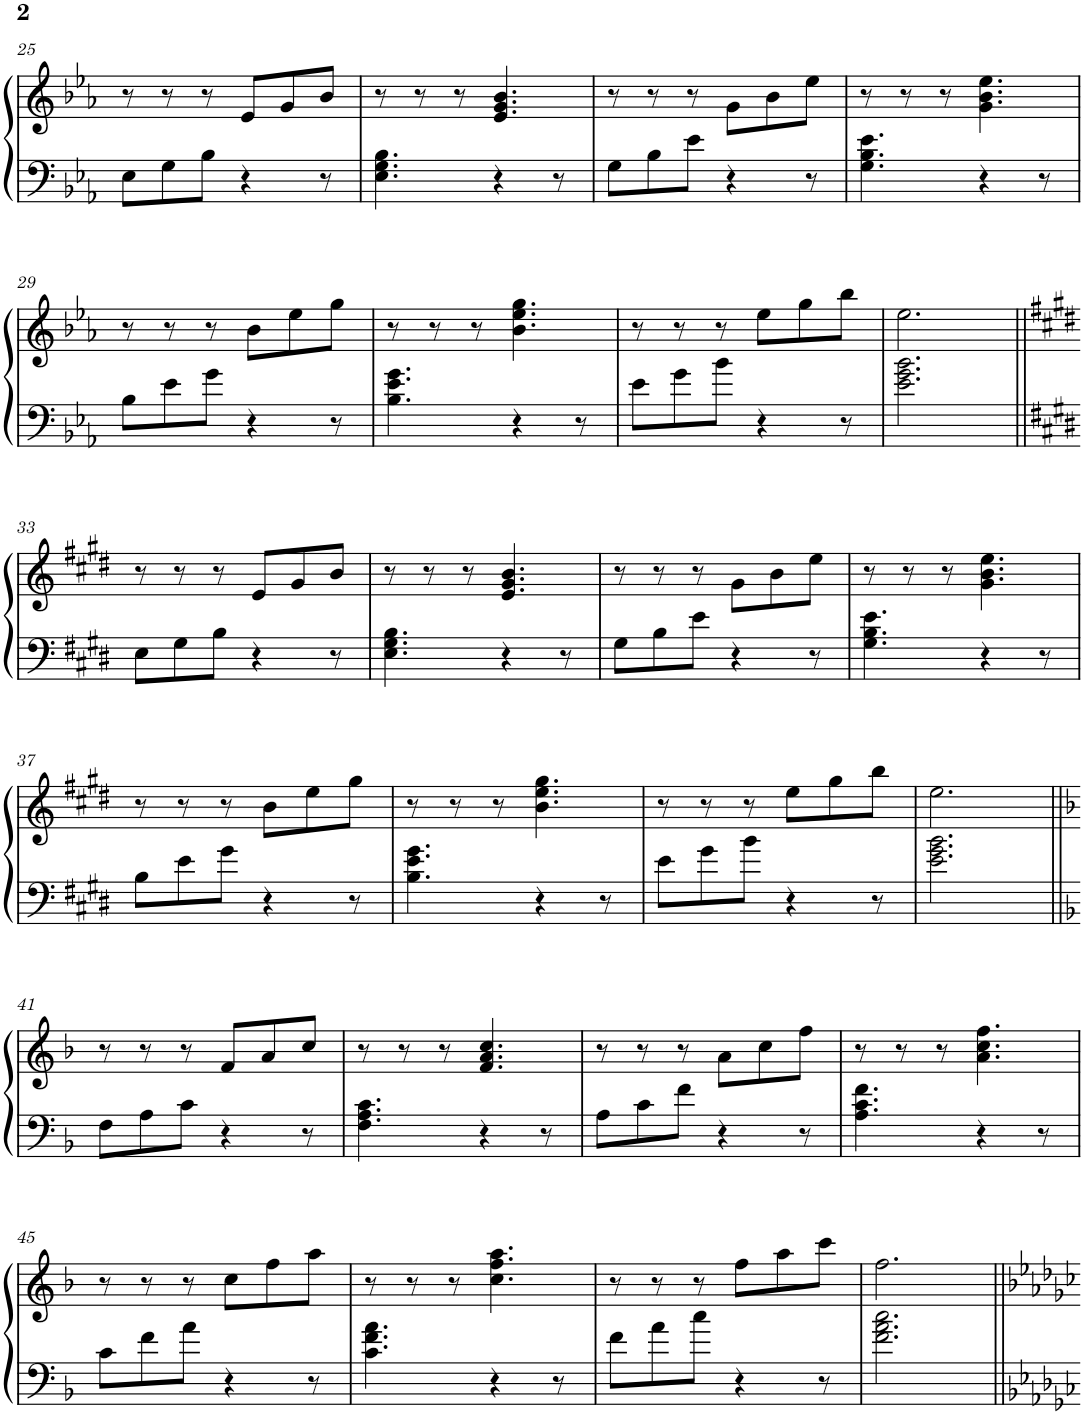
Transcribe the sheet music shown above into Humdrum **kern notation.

**kern	**kern
*part1	*part1
*staff2	*staff1
*I"Piano	*
*I'Pno.	*
!!LO:PB:g=z
*clefF4	*clefG2
*k[b-e-a-]	*k[b-e-a-]
*M6/8	*M6/8
=25	=25
8E-\L	8r
8G\	8r
8B-\J	8r
4r	8e-/L
.	8g/
8r	8b-/J
=26	=26
4.E-\ 4.G\ 4.B-\	8r
.	8r
.	8r
4r	4.e-/ 4.g/ 4.b-/
8r	.
=27	=27
8G\L	8r
8B-\	8r
8e-\J	8r
4r	8g\L
.	8b-\
8r	8ee-\J
=28	=28
4.G\ 4.B-\ 4.e-\	8r
.	8r
.	8r
4r	4.g\ 4.b-\ 4.ee-\
8r	.
!!LO:LB:g=z
=29	=29
8B-\L	8r
8e-\	8r
8g\J	8r
4r	8b-\L
.	8ee-\
8r	8gg\J
=30	=30
4.B-\ 4.e-\ 4.g\	8r
.	8r
.	8r
4r	4.b-\ 4.ee-\ 4.gg\
8r	.
=31	=31
8e-\L	8r
8g\	8r
8b-\J	8r
4r	8ee-\L
.	8gg\
8r	8bb-\J
=32	=32
2.e-\ 2.g\ 2.b-\	2.ee-\
!!LO:LB:g=z
=33||	=33||
*k[f#c#g#d#]	*k[f#c#g#d#]
8E\L	8r
8G#\	8r
8B\J	8r
4r	8e/L
.	8g#/
8r	8b/J
=34	=34
4.E\ 4.G#\ 4.B\	8r
.	8r
.	8r
4r	4.e/ 4.g#/ 4.b/
8r	.
=35	=35
8G#\L	8r
8B\	8r
8e\J	8r
4r	8g#\L
.	8b\
8r	8ee\J
=36	=36
4.G#\ 4.B\ 4.e\	8r
.	8r
.	8r
4r	4.g#\ 4.b\ 4.ee\
8r	.
!!LO:LB:g=z
=37	=37
8B\L	8r
8e\	8r
8g#\J	8r
4r	8b\L
.	8ee\
8r	8gg#\J
=38	=38
4.B\ 4.e\ 4.g#\	8r
.	8r
.	8r
4r	4.b\ 4.ee\ 4.gg#\
8r	.
=39	=39
8e\L	8r
8g#\	8r
8b\J	8r
4r	8ee\L
.	8gg#\
8r	8bb\J
=40	=40
2.e\ 2.g#\ 2.b\	2.ee\
!!LO:LB:g=z
=41||	=41||
*k[b-]	*k[b-]
8F\L	8r
8A\	8r
8c\J	8r
4r	8f/L
.	8a/
8r	8cc/J
=42	=42
4.F\ 4.A\ 4.c\	8r
.	8r
.	8r
4r	4.f/ 4.a/ 4.cc/
8r	.
=43	=43
8A\L	8r
8c\	8r
8f\J	8r
4r	8a\L
.	8cc\
8r	8ff\J
=44	=44
4.A\ 4.c\ 4.f\	8r
.	8r
.	8r
4r	4.a\ 4.cc\ 4.ff\
8r	.
!!LO:LB:g=z
=45	=45
8c\L	8r
8f\	8r
8a\J	8r
4r	8cc\L
.	8ff\
8r	8aa\J
=46	=46
4.c\ 4.f\ 4.a\	8r
.	8r
.	8r
4r	4.cc\ 4.ff\ 4.aa\
8r	.
=47	=47
8f\L	8r
8a\	8r
8cc\J	8r
4r	8ff\L
.	8aa\
8r	8ccc\J
=48	=48
2.f\ 2.a\ 2.cc\	2.ff\
=||	=||
*-	*-
